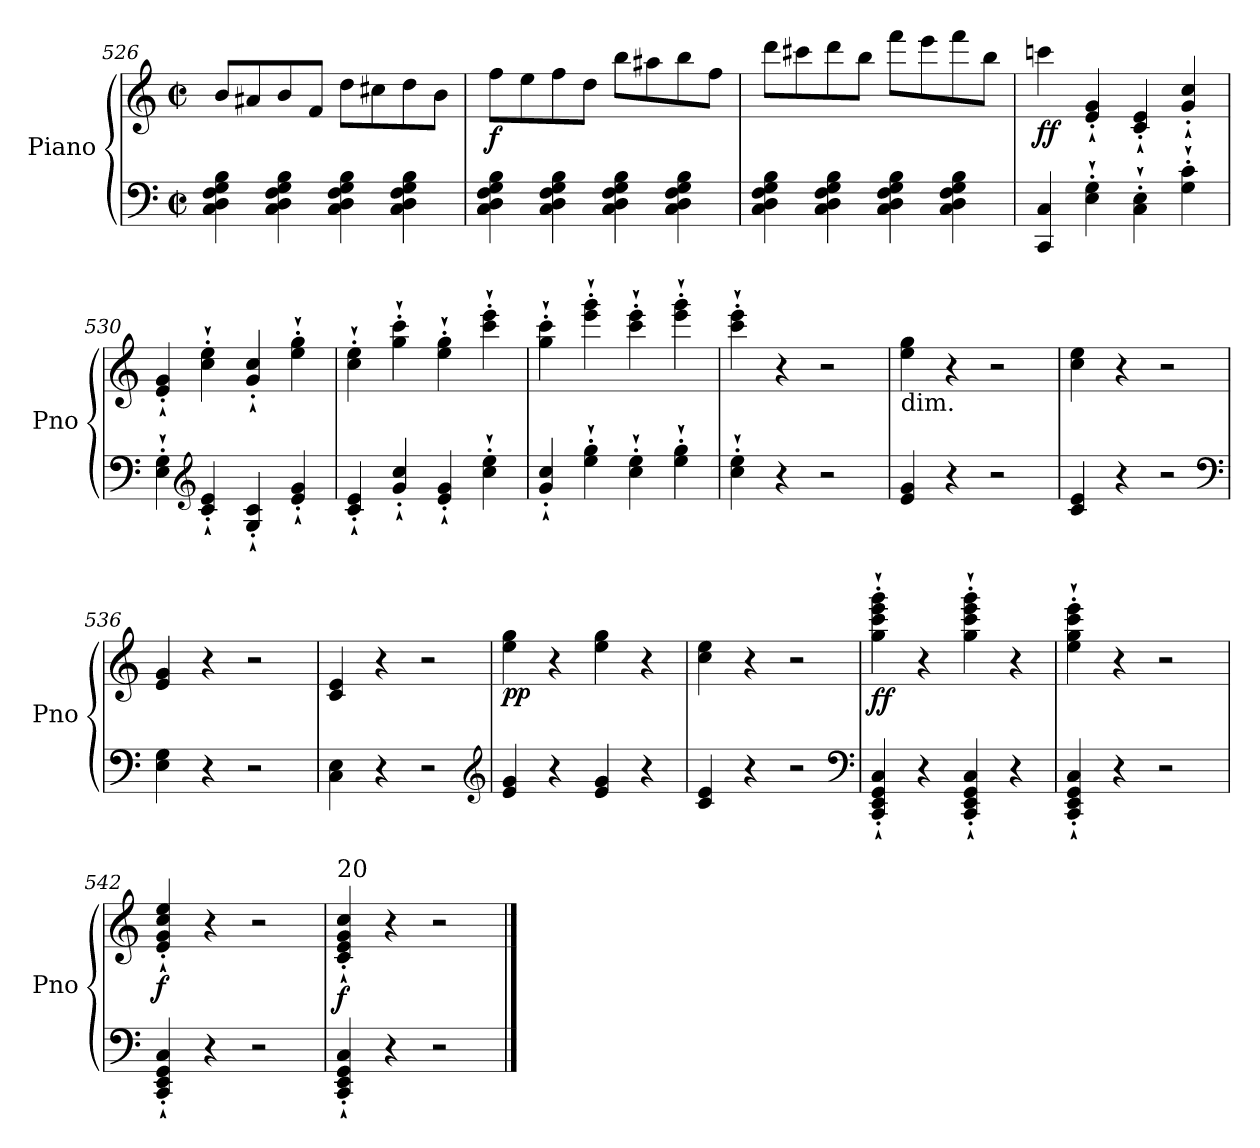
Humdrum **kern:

**kern	**kern	**dynam
*part1	*part1	*part1
*staff2	*staff1	*staff1/2
*I"Piano	*	*
*I'Pno	*	*
!!LO:PB:g=z
*clefF4	*clefG2	*
*k[]	*k[]	*
*C:	*C:	*
*M2/2	*M2/2	*
*met(c|)	*met(c|)	*
=526	=526	=526
4C\ 4D\ 4F\ 4G\ 4B\	8b/L	.
.	8a#X/	.
4C\ 4D\ 4F\ 4G\ 4B\	8b/	.
.	8f/J	.
4C\ 4D\ 4F\ 4G\ 4B\	8dd\L	.
.	8cc#X\	.
4C\ 4D\ 4F\ 4G\ 4B\	8dd\	.
.	8b\J	.
=527	=527	=527
!	!	!LO:DY:b
4C\ 4D\ 4F\ 4G\ 4B\	8ff\L	f
.	8ee\	.
4C\ 4D\ 4F\ 4G\ 4B\	8ff\	.
.	8dd\J	.
4C\ 4D\ 4F\ 4G\ 4B\	8bb\L	.
.	8aa#X\	.
4C\ 4D\ 4F\ 4G\ 4B\	8bb\	.
.	8ff\J	.
=528	=528	=528
4C\ 4D\ 4F\ 4G\ 4B\	8ddd\L	.
.	8ccc#X\	.
4C\ 4D\ 4F\ 4G\ 4B\	8ddd\	.
.	8bb\J	.
4C\ 4D\ 4F\ 4G\ 4B\	8fff\L	.
.	8eee\	.
4C\ 4D\ 4F\ 4G\ 4B\	8fff\	.
.	8bb\J	.
!!LO:PB:g=z
=529	=529	=529
!	!	!LO:DY:b
4CC/ 4C/	4cccn\	ff
4E\`' 4G\`'	4e/`' 4g/`'	.
4C\`' 4E\`'	4c/`' 4e/`'	.
4G\`' 4c\`'	4g/`' 4cc/`'	.
=530	=530	=530
4E\`' 4G\`'	4e/`' 4g/`'	.
*clefG2	*	*
4c/`' 4e/`'	4cc\`' 4ee\`'	.
4G/`' 4c/`'	4g/`' 4cc/`'	.
4e/`' 4g/`'	4ee\`' 4gg\`'	.
=531	=531	=531
4c/`' 4e/`'	4cc\`' 4ee\`'	.
4g/`' 4cc/`'	4gg\`' 4ccc\`'	.
4e/`' 4g/`'	4ee\`' 4gg\`'	.
4cc\`' 4ee\`'	4ccc\`' 4eee\`'	.
=532	=532	=532
4g/`' 4cc/`'	4gg\`' 4ccc\`'	.
4ee\`' 4gg\`'	4eee\`' 4ggg\`'	.
4cc\`' 4ee\`'	4ccc\`' 4eee\`'	.
4ee\`' 4gg\`'	4eee\`' 4ggg\`'	.
=533	=533	=533
4cc\`' 4ee\`'	4ccc\`' 4eee\`'	.
4r	4r	.
2r	2r	.
!!LO:PB:g=z
=534	=534	=534
!	!LO:TX:b:t=dim.	!
4e/ 4g/	4ee\ 4gg\	.
4r	4r	.
2r	2r	.
=535	=535	=535
4c/ 4e/	4cc\ 4ee\	.
4r	4r	.
2r	2r	.
*clefF4	*	*
=536	=536	=536
4E\ 4G\	4e/ 4g/	.
4r	4r	.
2r	2r	.
=537	=537	=537
4C\ 4E\	4c/ 4e/	.
4r	4r	.
2r	2r	.
*clefG2	*	*
=538	=538	=538
!	!	!LO:DY:b
4e/ 4g/	4ee\ 4gg\	pp
4r	4r	.
4e/ 4g/	4ee\ 4gg\	.
4r	4r	.
!!LO:PB:g=z
=539	=539	=539
4c/ 4e/	4cc\ 4ee\	.
4r	4r	.
2r	2r	.
*clefF4	*	*
=540	=540	=540
!	!	!LO:DY:b
4CC/`' 4EE/`' 4GG/`' 4C/`'	4gg\`' 4ccc\`' 4eee\`' 4ggg\`'	ff
4r	4r	.
4CC/`' 4EE/`' 4GG/`' 4C/`'	4gg\`' 4ccc\`' 4eee\`' 4ggg\`'	.
4r	4r	.
=541	=541	=541
4CC/`' 4EE/`' 4GG/`' 4C/`'	4ee\`' 4gg\`' 4ccc\`' 4eee\`'	.
4r	4r	.
2r	2r	.
=542	=542	=542
!	!	!LO:DY:b
4CC/`' 4EE/`' 4GG/`' 4C/`'	4e/`' 4g/`' 4cc/`' 4ee/`'	f
4r	4r	.
2r	2r	.
=543	=543	=543
!	!LO:TX:a:t=20	!
!	!	!LO:DY:b
4CC/`' 4EE/`' 4GG/`' 4C/`'	4c/`' 4e/`' 4g/`' 4cc/`'	f
4r	4r	.
2r	2r	.
==	==	==
*-	*-	*-
